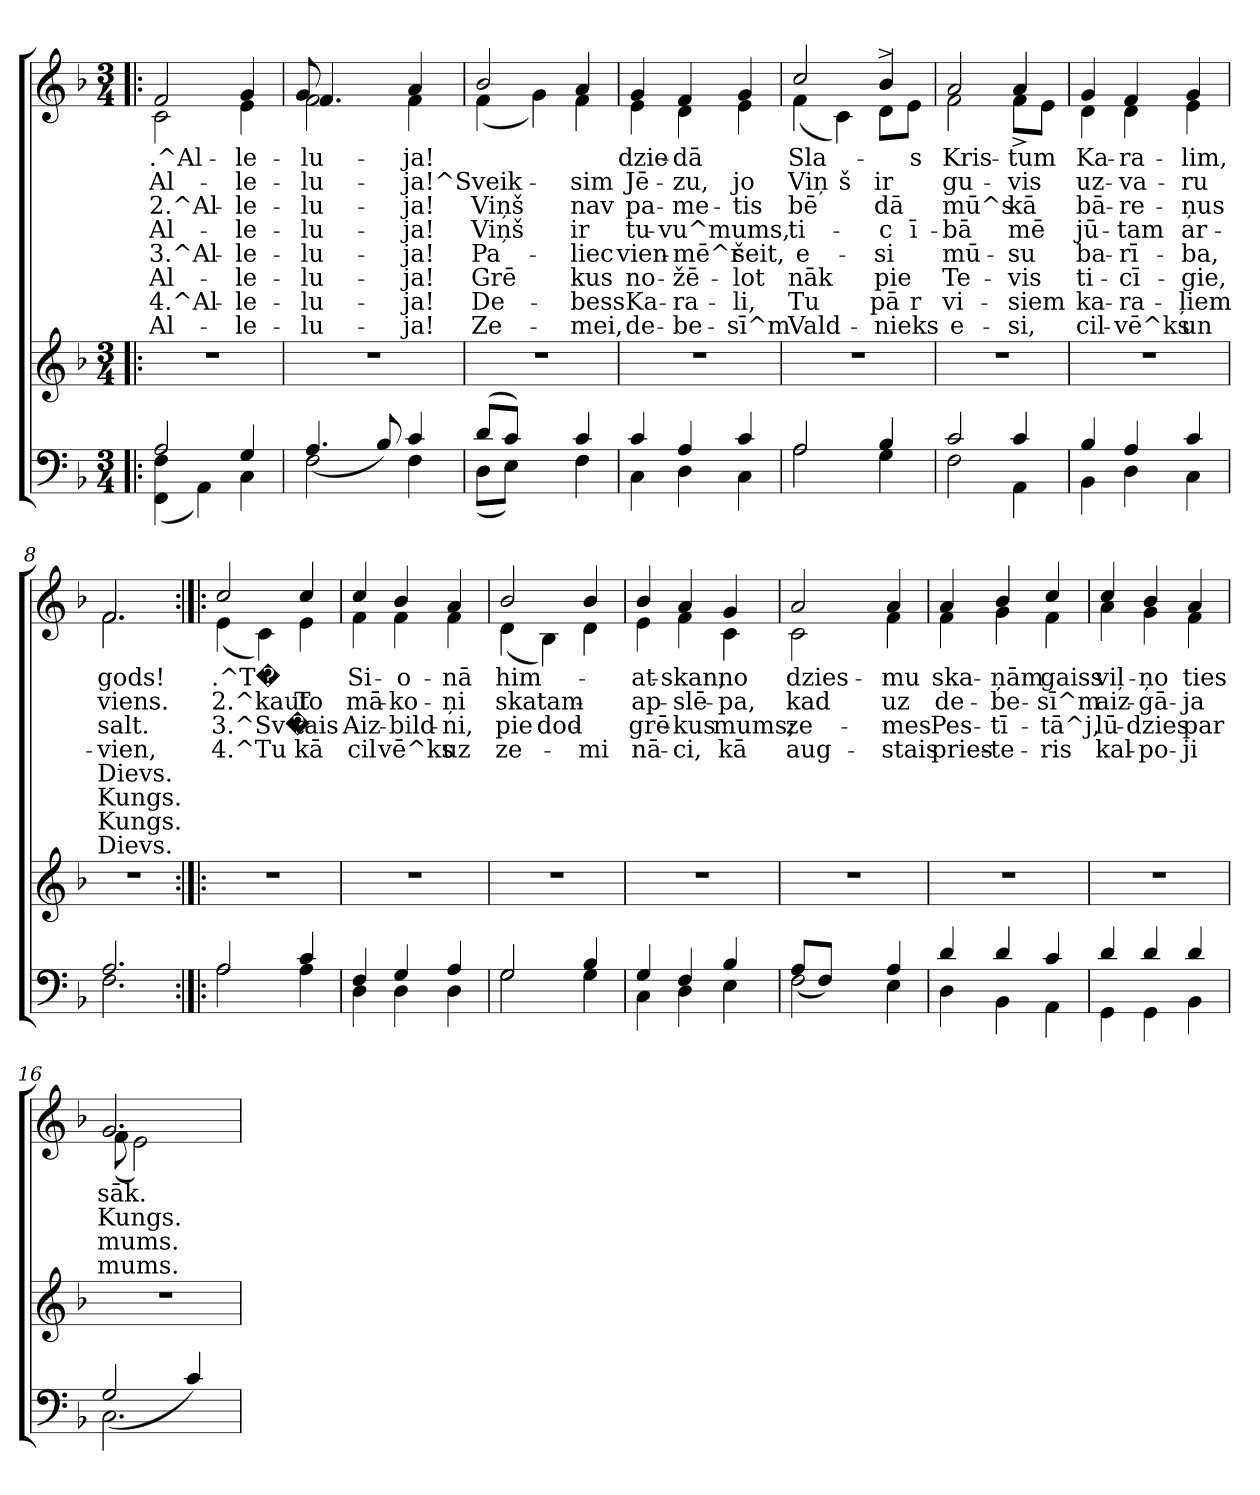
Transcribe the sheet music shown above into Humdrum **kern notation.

**kern	**kern	**kern	**text	**text	**text	**text	**text	**text	**text	**text
*part3	*part2	*part1	*part1	*part1	*part1	*part1	*part1	*part1	*part1	*part1
*staff3	*staff2	*staff1	*staff1	*staff1	*staff1	*staff1	*staff1	*staff1	*staff1	*staff1
*clefF4	*clefG2	*clefG2	*	*	*	*	*	*	*	*
*k[b-]	*k[b-]	*k[b-]	*	*	*	*	*	*	*	*
*F:	*F:	*F:	*	*	*	*	*	*	*	*
*M3/4	*M3/4	*M3/4	*	*	*	*	*	*	*	*
=1!|:	=1!|:	=1!|:	=1!|:	=1!|:	=1!|:	=1!|:	=1!|:	=1!|:	=1!|:	=1!|:
*^	*	*^	*	*	*	*	*	*	*	*
*	*^	*	*	*	*	*	*	*	*	*	*	*
!	!	!	!	!	!	!LO:LY:b:rj	!LO:LY:b:rj	!LO:LY:b:rj	!LO:LY:b:rj	!LO:LY:b:rj	!LO:LY:b:rj	!LO:LY:b:rj	!LO:LY:b:rj
2A/	(4FF\ 4F\	4ryy	2.r	2f/	2c\	.^Al-	Al-	2.^Al-	Al-	3.^Al-	Al-	4.^Al-	Al-
.	2ryy	4AA\)	.	.	.	.	.	.	.	.	.	.	.
!	!	!	!	!	!	!LO:LY:b:rj	!LO:LY:b:rj	!LO:LY:b:rj	!LO:LY:b:rj	!LO:LY:b:rj	!LO:LY:b:rj	!LO:LY:b:rj	!LO:LY:b:rj
4C\	.	4G/	.	4g/	4e\	-le-	-le-	-le-	-le-	-le-	-le-	-le-	-le-
=2	=2	=2	=2	=2	=2	=2	=2	=2	=2	=2	=2	=2	=2
*	*	*	*	*	*^	*	*	*	*	*	*	*	*
!	!	!	!	!	!	!	!LO:LY:b:rj	!LO:LY:b:rj	!LO:LY:b:rj	!LO:LY:b:rj	!LO:LY:b:rj	!LO:LY:b:rj	!LO:LY:b:rj	!LO:LY:b:rj
*	*v	*v	*	*	*	*	*	*	*	*	*	*	*	*
2F\	(4.A/	2.r	(>2f\	4.f/	8g/)	lu-	-lu-	lu-	lu-	lu-	lu-	lu-	lu-
.	.	.	.	.	2ryy	.	.	.	.	.	.	.	.
.	8B-/)	.	.	8ryy	.	.	.	.	.	.	.	.	.
!	!	!	!	!	!	!LO:LY:b:rj	!LO:LY:b:rj	!LO:LY:b:rj	!LO:LY:b:rj	!LO:LY:b:rj	!LO:LY:b:rj	!LO:LY:b:rj	!LO:LY:b:rj
4F\	4c/	.	4a/	4f\	.	-ja!	-ja!^Sveik-	-ja!	-ja!	-ja!	-ja!	-ja!	-ja!
.	.	.	.	.	8ryy	.	.	.	.	.	.	.	.
=3	=3	=3	=3	=3	=3	=3	=3	=3	=3	=3	=3	=3	=3
!	!	!	!	!	!	!	!	!LO:LY:b:rj	!LO:LY:b:rj	!LO:LY:b:rj	!LO:LY:b:rj	!LO:LY:b:rj	!LO:LY:b:rj
*	*	*	*	*v	*v	*	*	*	*	*	*	*	*
(>8d/L	(<8D\L	2.r	2b-/	(<4f\	.	.	Viņš	Viņš	Pa-	Grē	De-	Ze-
8c/J)	8E\J)	.	.	.	.	.	.	.	.	.	.	.
4ryy	4ryy	.	.	4g\)	.	.	.	.	.	.	.	.
!	!	!	!	!	!LO:LY:b:rj	!LO:LY:b:rj	!LO:LY:b:rj	!LO:LY:b:rj	!LO:LY:b:rj	!LO:LY:b:rj	!LO:LY:b:rj	!LO:LY:b:rj
4c/	4F\	.	4f\	4a/	.	-sim	-nav	-ir	-liec	-kus	-bess	-mei,
=4	=4	=4	=4	=4	=4	=4	=4	=4	=4	=4	=4	=4
!	!	!	!	!	!LO:LY:b:rj	!LO:LY:b:rj	!LO:LY:b:rj	!LO:LY:b:rj	!LO:LY:b:rj	!LO:LY:b:rj	!LO:LY:b:rj	!LO:LY:b:rj
4c/	4C\	2.r	4g/	4e\	dzie-	Jē-	pa-	tu-	-vien-	no-	-Ka-	-de-
!	!	!	!	!	!LO:LY:b:rj	!LO:LY:b:rj	!LO:LY:b:rj	!LO:LY:b:rj	!LO:LY:b:rj	!LO:LY:b:rj	!LO:LY:b:rj	!LO:LY:b:rj
4A/	4D\	.	4f/	4d\	-dā	-zu,	-me-	-vu^mums,	-mē^r	-žē-	-ra-	-be-
!	!	!	!	!	!	!LO:LY:b:rj	!LO:LY:b:rj	!	!LO:LY:b:rj	!LO:LY:b:rj	!LO:LY:b:rj	!LO:LY:b:rj
4c/	4C\	.	4g/	4e\	.	jo	-tis	.	šeit,	-lot	-li,	-sī^m
=5	=5	=5	=5	=5	=5	=5	=5	=5	=5	=5	=5	=5
!	!	!	!	!	!LO:LY:b:rj	!LO:LY:b:rj	!LO:LY:b:rj	!LO:LY:b:rj	!LO:LY:b:rj	!LO:LY:b:rj	!LO:LY:b:rj	!LO:LY:b:rj
2A/	2A\	2.r	2cc/	(<4f\	Sla-	Viņ	bē	-ti-	e-	nāk	Tu	Vald-
!	!	!	!	!	!	!LO:LY:b:rj	!	!	!	!	!	!
.	.	.	.	4c\)	.	š	.	.	.	.	.	.
!	!	!	!	!	!LO:LY:b:rj	!LO:LY:b:rj	!LO:LY:b:rj	!LO:LY:b:rj	!LO:LY:b:rj	!LO:LY:b:rj	!LO:LY:b:rj	!LO:LY:b:rj
4B-/	4G\	.	8d^<\L	4b-/	.	ir	dā	c	si	pie	pā	nieks
!	!	!	!	!	!LO:LY:b:rj	!	!	!LO:LY:b:rj	!	!	!LO:LY:b:rj	!
.	.	.	8e\J	.	s	.	.	ī-	.	.	r	.
=6	=6	=6	=6	=6	=6	=6	=6	=6	=6	=6	=6	=6
!	!	!	!	!	!LO:LY:b:rj	!LO:LY:b:rj	!LO:LY:b:rj	!LO:LY:b:rj	!LO:LY:b:rj	!LO:LY:b:rj	!LO:LY:b:rj	!LO:LY:b:rj
2c/	2F\	2.r	2a/	2f\	-Kris-	gu-	mū^s	-bā	-mū-	Te-	vi-	-e-
!	!	!	!	!	!LO:LY:b:rj	!LO:LY:b:rj	!LO:LY:b:rj	!LO:LY:b:rj	!LO:LY:b:rj	!LO:LY:b:rj	!LO:LY:b:rj	!LO:LY:b:rj
4c/	4AA\	.	4a/	8f^<\L	-tum	-vis	kā	mē	-su	-vis	-siem	-si,
.	.	.	.	8e\J	.	.	.	.	.	.	.	.
=7	=7	=7	=7	=7	=7	=7	=7	=7	=7	=7	=7	=7
!	!	!	!	!	!LO:LY:b:rj	!LO:LY:b:rj	!LO:LY:b:rj	!LO:LY:b:rj	!LO:LY:b:rj	!LO:LY:b:rj	!LO:LY:b:rj	!LO:LY:b:rj
4B-/	4BB-\	2.r	4g/	4d\	Ka-	uz-	bā-	jū-	ba-	ti-	ka-	cil-
!	!	!	!	!	!LO:LY:b:rj	!LO:LY:b:rj	!LO:LY:b:rj	!LO:LY:b:rj	!LO:LY:b:rj	!LO:LY:b:rj	!LO:LY:b:rj	!LO:LY:b:rj
4A/	4D\	.	4f/	4d\	-ra-	-va-	-re-	-tam	-rī-	-cī-	-ra-	-vē^ks
!	!	!	!	!	!LO:LY:b:rj	!LO:LY:b:rj	!LO:LY:b:rj	!LO:LY:b:rj	!LO:LY:b:rj	!LO:LY:b:rj	!LO:LY:b:rj	!LO:LY:b:rj
4c/	4C\	.	4g/	4e\	-lim,	-ru	-ņus	ar-	-ba,	-gie,	-ļiem	un
=8	=8	=8	=8	=8	=8	=8	=8	=8	=8	=8	=8	=8
!	!	!	!	!	!LO:LY:b:rj	!LO:LY:b:rj	!LO:LY:b:rj	!LO:LY:b:rj	!LO:LY:b:rj	!LO:LY:b:rj	!LO:LY:b:rj	!LO:LY:b:rj
2.A/	2.F\	2.r	2.f/	2.f\	gods!	viens.	salt.	-vien,	Dievs.	Kungs.	Kungs.	Dievs.
!!LO:LB:g=z	!!
=9:|!|:	=9:|!|:	=9:|!|:	=9:|!|:	=9:|!|:	=9:|!|:	=9:|!|:	=9:|!|:	=9:|!|:	=9:|!|:	=9:|!|:	=9:|!|:	=9:|!|:
!	!	!	!	!	!LO:LY:b:rj	!LO:LY:b:rj	!LO:LY:b:rj	!LO:LY:b:rj	!	!	!	!
2A/	2A\	2.r	2cc/	(<4e\	.^T�	2.^kaut	3.^Sv�	4.^Tu	.	.	.	.
.	.	.	.	4c\)	.	.	.	.	.	.	.	.
!	!	!	!	!	!LO:LY:b:rj	!LO:LY:b:rj	!LO:LY:b:rj	!LO:LY:b:rj	!	!	!	!
4c/	4A\	.	4e\	4cc/	.	To	tais	kā	.	.	.	.
=10	=10	=10	=10	=10	=10	=10	=10	=10	=10	=10	=10	=10
!	!	!	!	!	!LO:LY:b:rj	!LO:LY:b:rj	!LO:LY:b:rj	!LO:LY:b:rj	!	!	!	!
4F/	4D\	2.r	4cc/	4f\	Si-	mā-	Aiz-	cil	.	.	.	.
!	!	!	!	!	!LO:LY:b:rj	!LO:LY:b:rj	!LO:LY:b:rj	!LO:LY:b:rj	!	!	!	!
4G/	4D\	.	4b-/	4f\	-o-	-ko-	-bild-	vē^ks	.	.	.	.
!	!	!	!	!	!LO:LY:b:rj	!LO:LY:b:rj	!LO:LY:b:rj	!LO:LY:b:rj	!	!	!	!
4A/	4D\	.	4a/	4f\	-nā	-ņi	-ni,	uz	.	.	.	.
=11	=11	=11	=11	=11	=11	=11	=11	=11	=11	=11	=11	=11
!	!	!	!	!	!LO:LY:b:rj	!LO:LY:b:rj	!LO:LY:b:rj	!LO:LY:b:rj	!	!	!	!
2G/	2G\	2.r	2b-/	(<4d\	him-	ska-	pie-	ze-	.	.	.	.
!	!	!	!	!	!	!LO:LY:b:rj	!LO:LY:b:rj	!	!	!	!	!
.	.	.	.	4B-\)	.	-tam	-dod	.	.	.	.	.
!	!	!	!	!	!LO:LY:b:rj	!	!	!LO:LY:b:rj	!	!	!	!
4B-/	4G\	.	4d\	4b-/	.	.	.	mi	.	.	.	.
=12	=12	=12	=12	=12	=12	=12	=12	=12	=12	=12	=12	=12
!	!	!	!	!	!LO:LY:b:rj	!LO:LY:b:rj	!LO:LY:b:rj	!LO:LY:b:rj	!	!	!	!
4G/	4C\	2.r	4b-/	4e\	-at-	ap-	grē-	-nā-	.	.	.	.
!	!	!	!	!	!LO:LY:b:rj	!LO:LY:b:rj	!LO:LY:b:rj	!LO:LY:b:rj	!	!	!	!
4F/	4D\	.	4a/	4f\	-skan,	-slē-	-kus	-ci,	.	.	.	.
!	!	!	!	!	!LO:LY:b:rj	!LO:LY:b:rj	!LO:LY:b:rj	!LO:LY:b:rj	!	!	!	!
4B-/	4E\	.	4g/	4c\	no	-pa,	mums;	kā	.	.	.	.
=13	=13	=13	=13	=13	=13	=13	=13	=13	=13	=13	=13	=13
!	!	!	!	!	!LO:LY:b:rj	!LO:LY:b:rj	!LO:LY:b:rj	!LO:LY:b:rj	!	!	!	!
2F\	(>8A/L	2.r	2a/	2c\	dzies-	kad	ze-	aug-	.	.	.	.
.	8F/J)	.	.	.	.	.	.	.	.	.	.	.
.	4ryy	.	.	.	.	.	.	.	.	.	.	.
!	!	!	!	!	!LO:LY:b:rj	!LO:LY:b:rj	!LO:LY:b:rj	!LO:LY:b:rj	!	!	!	!
4A/	4E\	.	4a/	4f\	-mu	uz	-mes	-stais	.	.	.	.
=14	=14	=14	=14	=14	=14	=14	=14	=14	=14	=14	=14	=14
!	!	!	!	!	!LO:LY:b:rj	!LO:LY:b:rj	!LO:LY:b:rj	!LO:LY:b:rj	!	!	!	!
4d/	4D\	2.r	4a/	4f\	ska-	de-	Pes-	pries-	.	.	.	.
!	!	!	!	!	!LO:LY:b:rj	!LO:LY:b:rj	!LO:LY:b:rj	!LO:LY:b:rj	!	!	!	!
4d/	4BB-\	.	4b-/	4g\	-ņām	-be-	-tī-	-te-	.	.	.	.
!	!	!	!	!	!LO:LY:b:rj	!LO:LY:b:rj	!LO:LY:b:rj	!LO:LY:b:rj	!	!	!	!
4c/	4AA\	.	4cc/	4f\	gaiss	-sī^m	-tā^j,	-ris	.	.	.	.
=15	=15	=15	=15	=15	=15	=15	=15	=15	=15	=15	=15	=15
!	!	!	!	!	!LO:LY:b:rj	!LO:LY:b:rj	!LO:LY:b:rj	!LO:LY:b:rj	!	!	!	!
4d/	4GG\	2.r	4cc/	4a\	viļ-	aiz-	lū-	kal-	.	.	.	.
!	!	!	!	!	!LO:LY:b:rj	!LO:LY:b:rj	!LO:LY:b:rj	!LO:LY:b:rj	!	!	!	!
4d/	4GG\	.	4b-/	4g\	-ņo	-gā-	-dzies	-po-	.	.	.	.
!	!	!	!	!	!LO:LY:b:rj	!LO:LY:b:rj	!LO:LY:b:rj	!LO:LY:b:rj	!	!	!	!
4d/	4BB-\	.	4a/	4f\	ties	-ja	par	-ji	.	.	.	.
=16	=16	=16	=16	=16	=16	=16	=16	=16	=16	=16	=16	=16
!	!	!	!	!	!LO:LY:b:rj	!LO:LY:b:rj	!LO:LY:b:rj	!LO:LY:b:rj	!	!	!	!
2.C\	(2G/	2.r	2.g/	(<8f\	sāk.	Kungs.	mums.	mums.	.	.	.	.
.	.	.	.	2e\)	.	.	.	.	.	.	.	.
.	4c/)	.	.	.	.	.	.	.	.	.	.	.
.	.	.	.	8ryy	.	.	.	.	.	.	.	.
*v	*v	*	*v	*v	*	*	*	*	*	*	*	*
=	=	=	=	=	=	=	=	=	=	=
*-	*-	*-	*-	*-	*-	*-	*-	*-	*-	*-
